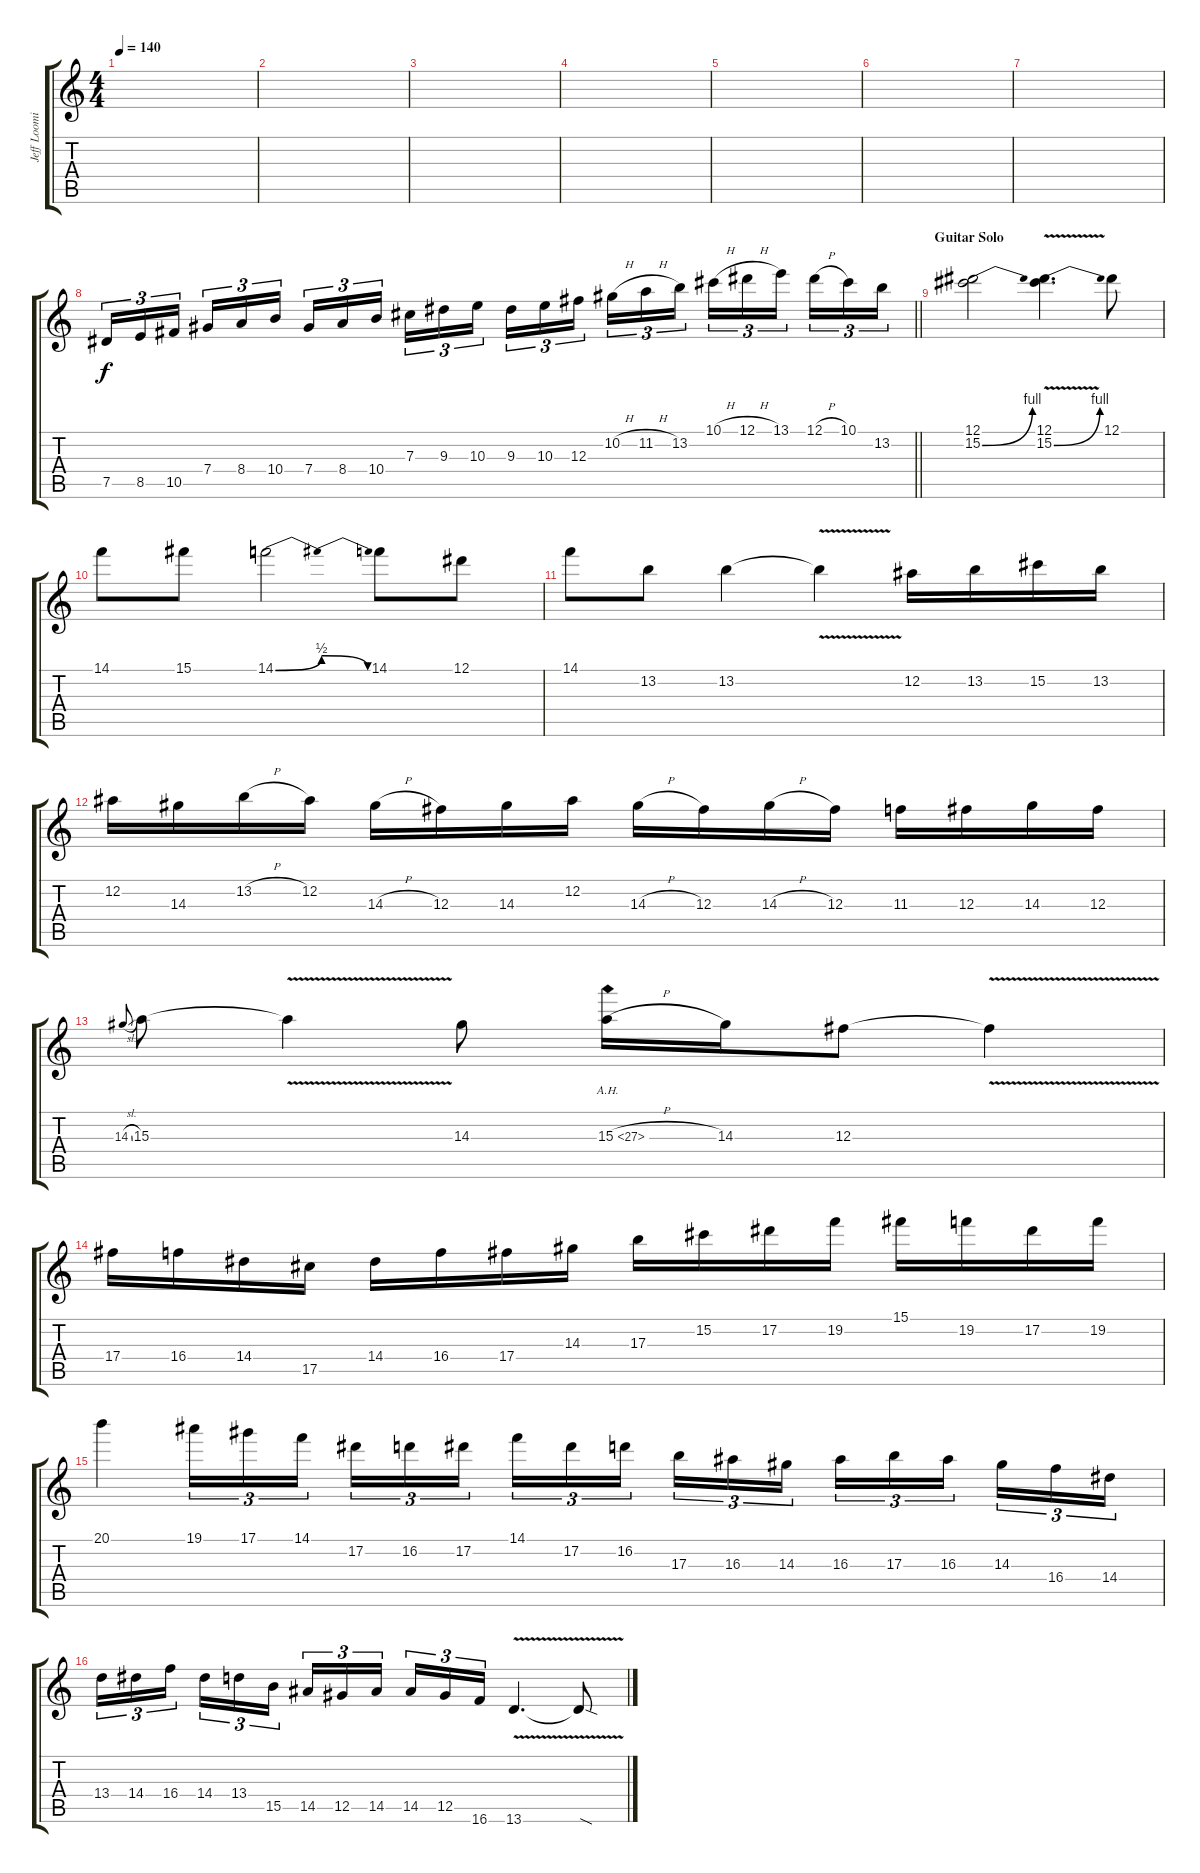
\track ("Jeff Loomis Solo Gtr" "Jeff Loomi") {instrument distortionguitar}
\staff {score tabs}
\tuning (Eb4 Bb3 Gb3 Db3 Ab2 Db2) {hide}
\ts (4 4)
\tempo 140
\clef g2
\ks c
|
|
|
|
|
|
|
\barLineRight lightlight
7.5.16{tu (3 2) volume 16} 8.5.16{tu (3 2)} 10.5.16{tu (3 2) beam splitsecondary} 7.4.16{tu (3 2)} 8.4.16{tu (3 2)} 10.4.16{tu (3 2)} 7.4.16{tu (3 2)} 8.4.16{tu (3 2)} 10.4.16{tu (3 2) beam splitsecondary} 7.3.16{tu (3 2)} 9.3.16{tu (3 2)} 10.3.16{tu (3 2)} 9.3.16{tu (3 2)} 10.3.16{tu (3 2)} 12.3.16{tu (3 2) beam splitsecondary} 10.2{h}.16{tu (3 2)} 11.2{h}.16{tu (3 2)} 13.2.16{tu (3 2)} 10.1{h}.16{tu (3 2)} 12.1{h}.16{tu (3 2)} 13.1.16{tu (3 2) beam splitsecondary} 12.1{h}.16{tu (3 2)} 10.1.16{tu (3 2)} 13.2.16{tu (3 2)} |
\section ("" "Guitar Solo")
(12.1 15.2{be (bend 0 0 60 4)}).2 (12.1 15.2{be (bend 0 0 60 4) v}).4{d} 12.1.8 |
14.1.8 15.1.8 14.1{be (bendrelease 0 0 8 2 50 2 60 0)}.2 14.1.8 12.1.8 |
14.1.8 13.2.8 13.2.4 13.2{v t}.4 12.2.16 13.2.16 15.2.16 13.2.16 |
12.2.16 14.3.16 13.2{h}.16 12.2.16 14.3{h}.16 12.3.16 14.3.16 12.2.16 14.3{h}.16 12.3.16 14.3{h}.16 12.3.16 11.3.16 12.3.16 14.3.16 12.3.16 |
14.3{sl}.8{gr onbeat} 15.3.8 15.3{v t}.4 14.3.8 15.3{ah 12 h}.16 14.3.16 12.3.8 12.3{v t}.4 |
17.4.16 16.4.16 14.4.16 17.5.16 14.4.16 16.4.16 17.4.16 14.3.16 17.3.16 15.2.16 17.2.16 19.2.16 15.1.16 19.2.16 17.2.16 19.2.16 |
20.1.4 19.1.16{tu (3 2)} 17.1.16{tu (3 2)} 14.1.16{tu (3 2) beam splitsecondary} 17.2.16{tu (3 2)} 16.2.16{tu (3 2)} 17.2.16{tu (3 2)} 14.1.16{tu (3 2)} 17.2.16{tu (3 2)} 16.2.16{tu (3 2) beam splitsecondary} 17.3.16{tu (3 2)} 16.3.16{tu (3 2)} 14.3.16{tu (3 2)} 16.3.16{tu (3 2)} 17.3.16{tu (3 2)} 16.3.16{tu (3 2) beam splitsecondary} 14.3.16{tu (3 2)} 16.4.16{tu (3 2)} 14.4.16{tu (3 2)} |
13.4.16{tu (3 2)} 14.4.16{tu (3 2)} 16.4.16{tu (3 2) beam splitsecondary} 14.4.16{tu (3 2)} 13.4.16{tu (3 2)} 15.5.16{tu (3 2)} 14.5.16{tu (3 2)} 12.5.16{tu (3 2)} 14.5.16{tu (3 2) beam splitsecondary} 14.5.16{tu (3 2)} 12.5.16{tu (3 2)} 16.6.16{tu (3 2)} 13.6{v}.4{d} 13.6{sod t}.8
